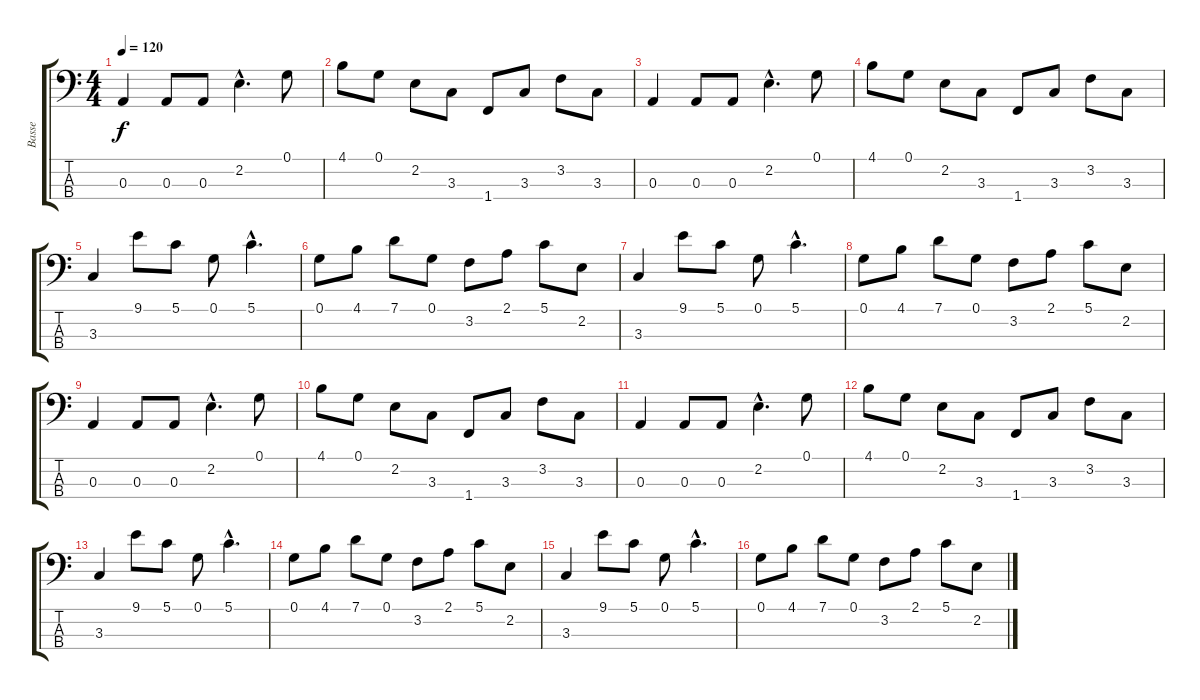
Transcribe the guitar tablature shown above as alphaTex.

\track ("Basse" "Basse") {instrument electricbassfinger}
\staff {score tabs}
\tuning (G2 D2 A1 E1) {hide}
\ts (4 4)
\tempo 120
\clef f4
\ks c
0.3.4{dy f} 0.3.8 0.3.8 2.2{hac}.4{d} 0.1.8 |
4.1.8 0.1.8 2.2.8 3.3.8 1.4.8 3.3.8 3.2.8 3.3.8 |
0.3.4 0.3.8 0.3.8 2.2{hac}.4{d} 0.1.8 |
4.1.8 0.1.8 2.2.8 3.3.8 1.4.8 3.3.8 3.2.8 3.3.8 |
3.3.4 9.1.8 5.1.8 0.1.8 5.1{hac}.4{d} |
0.1.8 4.1.8 7.1.8 0.1.8 3.2.8 2.1.8 5.1.8 2.2.8 |
3.3.4 9.1.8 5.1.8 0.1.8 5.1{hac}.4{d} |
0.1.8 4.1.8 7.1.8 0.1.8 3.2.8 2.1.8 5.1.8 2.2.8 |
0.3.4 0.3.8 0.3.8 2.2{hac}.4{d} 0.1.8 |
4.1.8 0.1.8 2.2.8 3.3.8 1.4.8 3.3.8 3.2.8 3.3.8 |
0.3.4 0.3.8 0.3.8 2.2{hac}.4{d} 0.1.8 |
4.1.8 0.1.8 2.2.8 3.3.8 1.4.8 3.3.8 3.2.8 3.3.8 |
3.3.4 9.1.8 5.1.8 0.1.8 5.1{hac}.4{d} |
0.1.8 4.1.8 7.1.8 0.1.8 3.2.8 2.1.8 5.1.8 2.2.8 |
3.3.4 9.1.8 5.1.8 0.1.8 5.1{hac}.4{d} |
0.1.8 4.1.8 7.1.8 0.1.8 3.2.8 2.1.8 5.1.8 2.2.8
